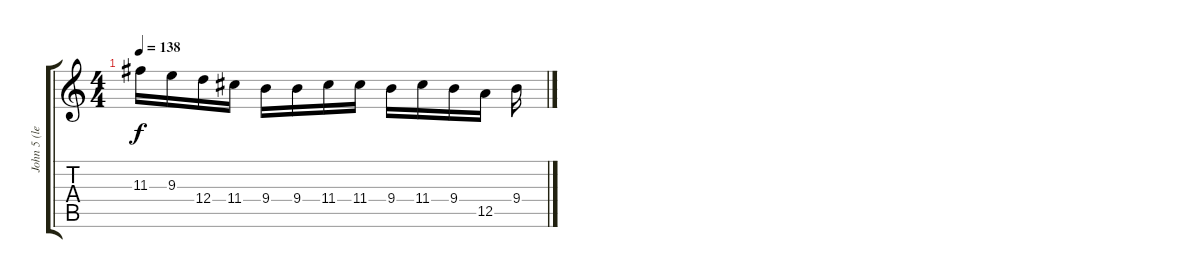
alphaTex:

\track ("John 5 (lead 2)" "John 5 (le") {instrument distortionguitar}
\staff {score tabs}
\tuning (E4 B3 G3 D3 A2 E2) {hide}
\ts (4 4)
\tempo 138
\clef g2
\ks c
11.3.16{dy f} 9.3.16 12.4.16 11.4.16 9.4.16 9.4.16 11.4.16 11.4.16 9.4.16 11.4.16 9.4.16 12.5.16 9.4.16
